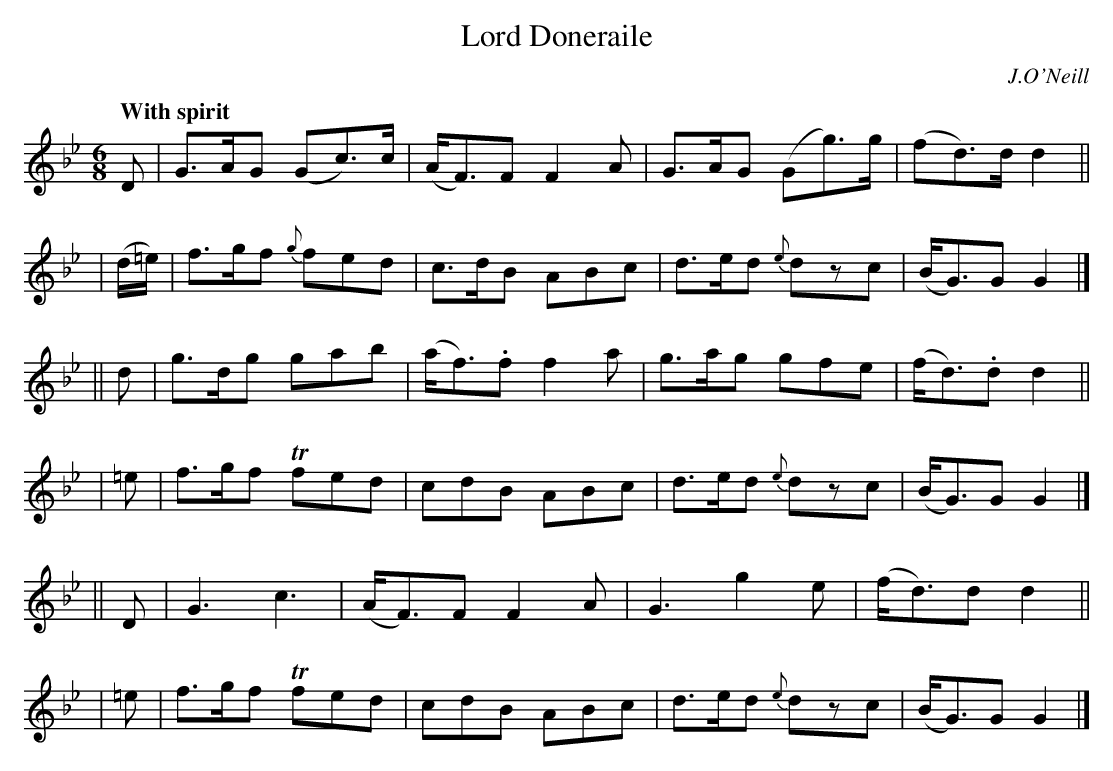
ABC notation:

X:1
T: Lord Doneraile
O: J.O'Neill
Q: "With spirit"
M: 6/8
L: 1/8
K: Gm
     D   | G>AG (Gc>)c | (A<F)F F2A | G>AG (Gg>)g | (fd>)d d2 ||
|(d/=e/) | f>gf {g}fed | c>dB   ABc | d>ed {e}dzc | (B<G)G G2 |]
|| d | g>dg  gab | (a<f).f f2a | g>ag    gfe | (f<d).d d2 ||
| =e | f>gf Tfed | cdB     ABc | d>ed {e}dzc | (B<G)G  G2 |]
|| D | G3    c3  | (A<F)F  F2A | G3      g2e | (f<d)d  d2 ||
| =e | f>gf Tfed | cdB     ABc | d>ed {e}dzc | (B<G)G  G2 |]
